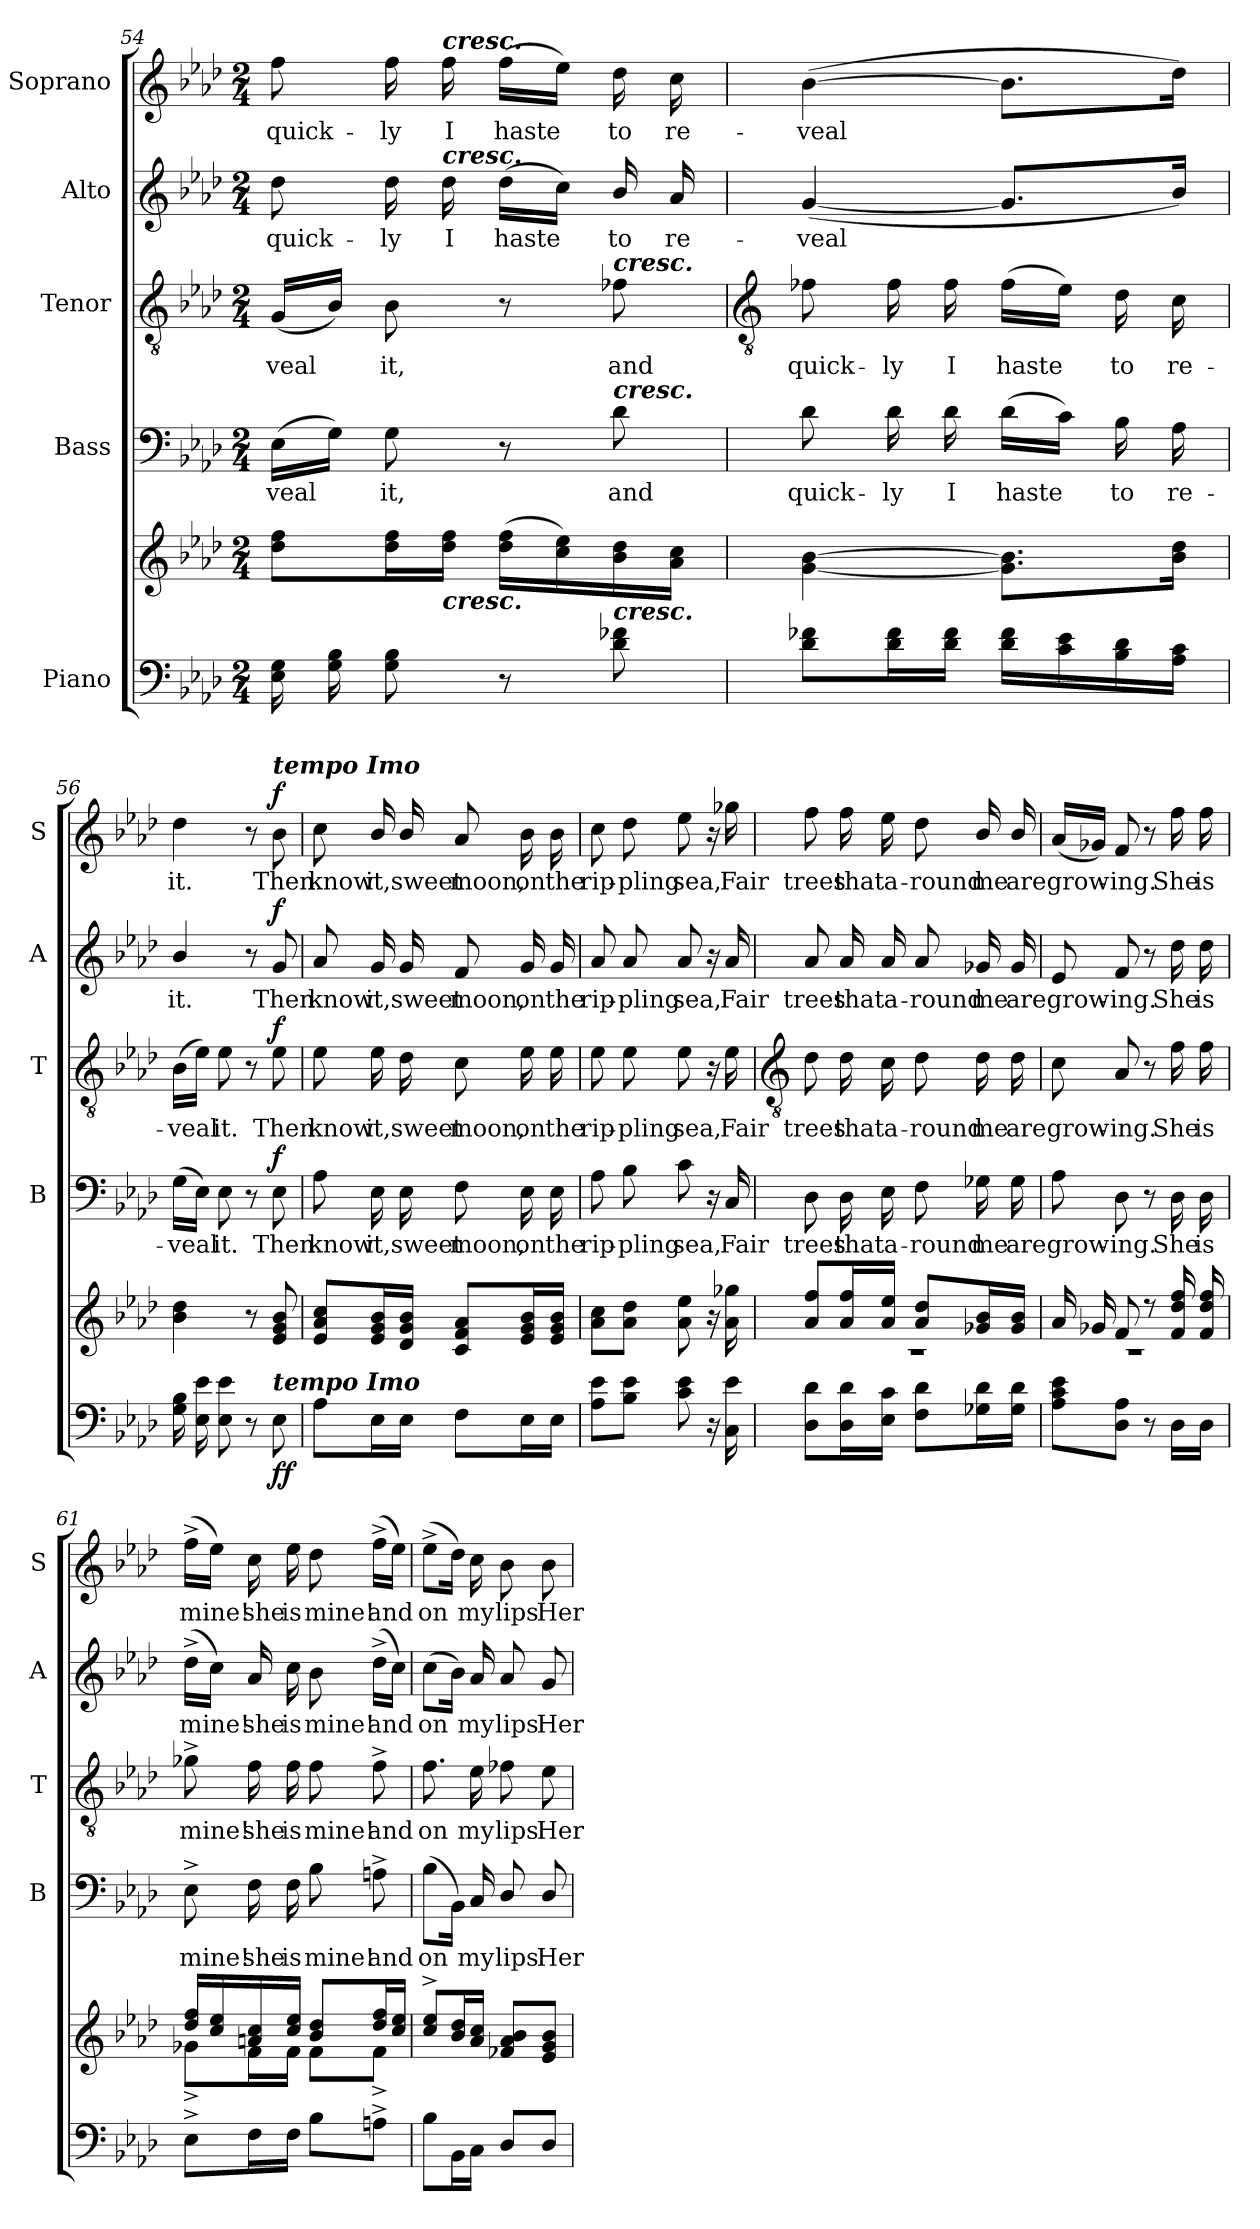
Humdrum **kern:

**kern	**kern	**dynam	**kern	**text	**dynam	**kern	**text	**dynam	**kern	**text	**dynam	**kern	**text	**dynam
*part5	*part5	*part5	*part4	*part4	*part4	*part3	*part3	*part3	*part2	*part2	*part2	*part1	*part1	*part1
*staff6	*staff5	*staff5/6	*staff4	*staff4	*staff4	*staff3	*staff3	*staff3	*staff2	*staff2	*staff2	*staff1	*staff1	*staff1
*I"Piano	*	*	*I"Bass	*	*	*I"Tenor	*	*	*I"Alto	*	*	*I"Soprano	*	*
*	*	*	*I'B	*	*	*I'T	*	*	*I'A	*	*	*I'S	*	*
*clefF4	*clefG2	*	*clefF4	*	*	*clefGv2	*	*	*clefG2	*	*	*clefG2	*	*
*k[b-e-a-d-]	*k[b-e-a-d-]	*	*k[b-e-a-d-]	*	*	*k[b-e-a-d-]	*	*	*k[b-e-a-d-]	*	*	*k[b-e-a-d-]	*	*
*A-:	*A-:	*	*A-:	*	*	*A-:	*	*	*A-:	*	*	*A-:	*	*
*M2/4	*M2/4	*	*M2/4	*	*	*M2/4	*	*	*M2/4	*	*	*M2/4	*	*
=54	=54	=54	=54	=54	=54	=54	=54	=54	=54	=54	=54	=54	=54	=54
!	!	!	!	!LO:LY:b	!	!	!LO:LY:b	!	!	!LO:LY:b	!	!	!LO:LY:b	!
16E- 16GLL	8dd- 8ffL	.	(>16E-LL	-veal	.	(<16GLL	-veal	.	8dd-	quick-	.	8ff	quick-	.
16G 16B-	.	.	16GJJ)	.	.	16B-JJ)	.	.	.	.	.	.	.	.
!	!	!	!	!LO:LY:b	!	!	!LO:LY:b	!	!	!LO:LY:b	!	!	!LO:LY:b	!
8G 8B-J	16dd- 16ffL	.	8G	it,	.	8B-	it,	.	16dd-	-ly	.	16ff	-ly	.
!	!	!	!	!	!	!	!	!	!	!	!	!LO:TX:a:Bi:t=cresc.	!	!
!	!	!	!	!	!	!	!	!	!LO:TX:a:Bi:t=cresc.	!	!	!	!	!
!	!LO:TX:b:Bi:t=cresc.	!	!	!	!	!	!	!	!	!	!	!	!	!
!	!	!	!	!	!	!	!	!	!	!LO:LY:b	!	!	!LO:LY:b	!
.	16dd- 16ffJJ	.	.	.	.	.	.	.	16dd-	I	.	16ff	I	.
!	!	!	!	!	!	!	!	!	!	!LO:LY:b	!	!	!LO:LY:b	!
8r	(>16dd- 16ffLL	.	8r	.	.	8r	.	.	(>16dd-LL	haste	.	(>16ffLL	haste	.
.	16cc 16ee-)	.	.	.	.	.	.	.	16ccJJ)	.	.	16ee-JJ)	.	.
!	!	!	!	!	!	!LO:TX:a:Bi:t=cresc.	!	!	!	!	!	!	!	!
!	!	!	!LO:TX:a:Bi:t=cresc.	!	!	!	!	!	!	!	!	!	!	!
!LO:TX:a:Bi:t=cresc.	!	!	!	!	!	!	!	!	!	!	!	!	!	!
!	!	!	!	!LO:LY:b	!	!	!LO:LY:b	!	!	!LO:LY:b	!	!	!LO:LY:b	!
8d- 8f-X	16b- 16dd-	.	8d-	and	.	8f-X	and	.	16b-/	to	.	16dd-	to	.
!	!	!	!	!	!	!	!	!	!	!LO:LY:b	!	!	!LO:LY:b	!
.	16a- 16ccJJ	.	.	.	.	.	.	.	16a-	re-	.	16cc	re-	.
!!LO:LB:g=z
=55	=55	=55	=55	=55	=55	=55	=55	=55	=55	=55	=55	=55	=55	=55
*	*	*	*	*	*	*clefGv2	*	*	*	*	*	*	*	*
!	!	!	!	!LO:LY:b	!	!	!LO:LY:b	!	!	!LO:LY:b	!	!	!LO:LY:b	!
8d- 8f-XL	[4g\ [4b-\	.	8d-	quick-	.	8f-X	quick-	.	(<[4g	-veal	.	(>[4b-	-veal	.
!	!	!	!	!LO:LY:b	!	!	!LO:LY:b	!	!	!	!	!	!	!
16d- 16f-L	.	.	16d-	-ly	.	16f-	-ly	.	.	.	.	.	.	.
!	!	!	!	!LO:LY:b	!	!	!LO:LY:b	!	!	!	!	!	!	!
16d- 16f-JJ	.	.	16d-	I	.	16f-	I	.	.	.	.	.	.	.
!	!	!	!	!LO:LY:b	!	!	!LO:LY:b	!	!	!	!	!	!	!
16d- 16f-LL	8.g] 8.b-]L	.	(>16d-LL	haste	.	(>16f-LL	haste	.	8.gL]	.	.	8.b-L]	.	.
16c 16e-	.	.	16cJJ)	.	.	16e-JJ)	.	.	.	.	.	.	.	.
!	!	!	!	!LO:LY:b	!	!	!LO:LY:b	!	!	!	!	!	!	!
16B- 16d-	.	.	16B-	to	.	16d-	to	.	.	.	.	.	.	.
!	!	!	!	!LO:LY:b	!	!	!LO:LY:b	!	!	!	!	!	!	!
16A- 16cJJ	16b- 16dd-J	.	16A-	re-	.	16c	re-	.	16b-J)	.	.	16dd-J)	.	.
=56	=56	=56	=56	=56	=56	=56	=56	=56	=56	=56	=56	=56	=56	=56
!	!	!	!	!LO:LY:b	!	!	!LO:LY:b	!	!	!LO:LY:b	!	!	!LO:LY:b	!
16G 16B-LL	4b- 4dd-	.	(>16GLL	-veal	.	(>16B-LL	-veal	.	4b-/	it.	.	4dd-	it.	.
16E- 16e-	.	.	16E-JJ)	.	.	16e-JJ)	.	.	.	.	.	.	.	.
!	!	!	!	!LO:LY:b	!	!	!LO:LY:b	!	!	!	!	!	!	!
8E- 8e-J	.	.	8E-	it.	.	8e-	it.	.	.	.	.	.	.	.
8r	8r	.	8r	.	.	8r	.	.	8r	.	.	8r	.	.
!	!	!	!	!	!	!	!	!	!	!	!	!LO:TX:a:Bi:t=tempo Imo	!	!
!LO:TX:a:Bi:t=tempo Imo	!	!	!	!	!	!	!	!	!	!	!	!	!	!
!	!	!LO:DY:b=2	!	!LO:LY:b	!	!	!LO:LY:b	!	!	!LO:LY:b	!	!	!LO:LY:b	!
!	!	!LO:DY:n=1:b	!	!	!LO:DY:b	!	!	!LO:DY:b	!	!	!LO:DY:b	!	!	!LO:DY:b
8E-	8e- 8g 8b-	f f	8E-	Then	f	8e-	Then	f	8g	Then	f	8b-	Then	f
=57	=57	=57	=57	=57	=57	=57	=57	=57	=57	=57	=57	=57	=57	=57
!	!	!	!	!LO:LY:b	!	!	!LO:LY:b	!	!	!LO:LY:b	!	!	!LO:LY:b	!
8A-L	8e- 8a- 8ccL	.	8A-	know	.	8e-	know	.	8a-	know	.	8cc	know	.
!	!	!	!	!LO:LY:b	!	!	!LO:LY:b	!	!	!LO:LY:b	!	!	!LO:LY:b	!
16E-L	16e-/ 16g/ 16b-/L	.	16E-	it,	.	16e-	it,	.	16g/	it,	.	16b-/	it,	.
!	!	!	!	!LO:LY:b	!	!	!LO:LY:b	!	!	!LO:LY:b	!	!	!LO:LY:b	!
16E-JJ	16d-/ 16g/ 16b-/JJ	.	16E-	sweet	.	16d-	sweet	.	16g/	sweet	.	16b-/	sweet	.
!	!	!	!	!LO:LY:b	!	!	!LO:LY:b	!	!	!LO:LY:b	!	!	!LO:LY:b	!
8FL	8c 8f 8a-L	.	8F	moon,	.	8c	moon,	.	8f	moon,	.	8a-	moon,	.
!	!	!	!	!LO:LY:b	!	!	!LO:LY:b	!	!	!LO:LY:b	!	!	!LO:LY:b	!
16E-L	16e- 16g 16b-L	.	16E-	on	.	16e-	on	.	16g	on	.	16b-	on	.
!	!	!	!	!LO:LY:b	!	!	!LO:LY:b	!	!	!LO:LY:b	!	!	!LO:LY:b	!
16E-JJ	16e- 16g 16b-JJ	.	16E-	the	.	16e-	the	.	16g	the	.	16b-	the	.
=58	=58	=58	=58	=58	=58	=58	=58	=58	=58	=58	=58	=58	=58	=58
!	!	!	!	!LO:LY:b	!	!	!LO:LY:b	!	!	!LO:LY:b	!	!	!LO:LY:b	!
8A- 8e-L	8a- 8ccL	.	8A-	rip-	.	8e-	rip-	.	8a-	rip-	.	8cc	rip-	.
!	!	!	!	!LO:LY:b	!	!	!LO:LY:b	!	!	!LO:LY:b	!	!	!LO:LY:b	!
8B- 8e-J	8a- 8dd-J	.	8B-	-pling	.	8e-	-pling	.	8a-	-pling	.	8dd-	-pling	.
!	!	!	!	!LO:LY:b	!	!	!LO:LY:b	!	!	!LO:LY:b	!	!	!LO:LY:b	!
8c 8e-	8a- 8ee-	.	8c	sea,	.	8e-	sea,	.	8a-	sea,	.	8ee-	sea,	.
16r	16r	.	16r	.	.	16r	.	.	16r	.	.	16r	.	.
!	!	!	!	!LO:LY:b	!	!	!LO:LY:b	!	!	!LO:LY:b	!	!	!LO:LY:b	!
16C 16e-	16a- 16gg-X	.	16C	Fair	.	16e-	Fair	.	16a-	Fair	.	16gg-X	Fair	.
!!LO:LB:g=z
=59	=59	=59	=59	=59	=59	=59	=59	=59	=59	=59	=59	=59	=59	=59
*	*	*	*	*	*	*clefGv2	*	*	*	*	*	*	*	*
*	*^	*	*	*	*	*	*	*	*	*	*	*	*	*
!	!	!LO:N:vis=1	!	!	!LO:LY:b	!	!	!LO:LY:b	!	!	!LO:LY:b	!	!	!LO:LY:b	!
8D- 8d-L	8a- 8ffL	2r	.	8D-	trees	.	8d-	trees	.	8a-	trees	.	8ff	trees	.
!	!	!	!	!	!LO:LY:b	!	!	!LO:LY:b	!	!	!LO:LY:b	!	!	!LO:LY:b	!
16D- 16d-L	16a- 16ffL	.	.	16D-	that	.	16d-	that	.	16a-	that	.	16ff	that	.
!	!	!	!	!	!LO:LY:b	!	!	!LO:LY:b	!	!	!LO:LY:b	!	!	!LO:LY:b	!
16E- 16cJJ	16a- 16ee-JJ	.	.	16E-	a-	.	16c	a-	.	16a-	a-	.	16ee-	a-	.
!	!	!	!	!	!LO:LY:b	!	!	!LO:LY:b	!	!	!LO:LY:b	!	!	!LO:LY:b	!
8F 8d-L	8a- 8dd-L	.	.	8F	-round	.	8d-	-round	.	8a-	-round	.	8dd-	-round	.
!	!	!	!	!	!LO:LY:b	!	!	!LO:LY:b	!	!	!LO:LY:b	!	!	!LO:LY:b	!
16G-X 16d-L	16g-X/ 16b-/L	.	.	16G-X	me	.	16d-	me	.	16g-X	me	.	16b-/	me	.
!	!	!	!	!	!LO:LY:b	!	!	!LO:LY:b	!	!	!LO:LY:b	!	!	!LO:LY:b	!
16G- 16d-JJ	16g-/ 16b-/JJ	.	.	16G-	are	.	16d-	are	.	16g-	are	.	16b-/	are	.
=60	=60	=60	=60	=60	=60	=60	=60	=60	=60	=60	=60	=60	=60	=60	=60
!	!	!LO:N:vis=1	!	!	!LO:LY:b	!	!	!LO:LY:b	!	!	!LO:LY:b	!	!	!LO:LY:b	!
8A- 8c 8e-L	16a-LL	2r	.	8A-	grow-	.	8c	grow-	.	8e-	grow-	.	(<16a-LL	grow-	.
.	16g-X	.	.	.	.	.	.	.	.	.	.	.	16g-XJJ)	.	.
!	!	!	!	!	!LO:LY:b	!	!	!LO:LY:b	!	!	!LO:LY:b	!	!	!LO:LY:b	!
8D- 8A-J	8fJ	.	.	8D-	-ing.	.	8A-	-ing.	.	8f	-ing.	.	8f	ing.	.
8r	8r	.	.	8r	.	.	8r	.	.	8r	.	.	8r	.	.
!	!	!	!	!	!LO:LY:b	!	!	!LO:LY:b	!	!	!LO:LY:b	!	!	!LO:LY:b	!
16D-LL	16f 16dd- 16ffLL	.	.	16D-	She	.	16f	She	.	16dd-	She	.	16ff	She	.
!	!	!	!	!	!LO:LY:b	!	!	!LO:LY:b	!	!	!LO:LY:b	!	!	!LO:LY:b	!
16D-JJ	16f 16dd- 16ffJJ	.	.	16D-	is	.	16f	is	.	16dd-	is	.	16ff	is	.
=61	=61	=61	=61	=61	=61	=61	=61	=61	=61	=61	=61	=61	=61	=61	=61
!	!	!	!	!	!LO:LY:b	!	!	!LO:LY:b	!	!	!LO:LY:b	!	!	!LO:LY:b	!
8E-^L	16dd-/ 16ff/LL	8g-X^\L	.	8E-^	mine!	.	8g-X^	mine!	.	(>16dd-^LL	mine!	.	(>16ff^LL	mine!	.
.	16cc/ 16ee-/	.	.	.	.	.	.	.	.	16ccJJ)	.	.	16ee-JJ)	.	.
!	!	!	!	!	!LO:LY:b	!	!	!LO:LY:b	!	!	!LO:LY:b	!	!	!LO:LY:b	!
16FL	16an/ 16cc/	16f\L	.	16F	she	.	16f	she	.	16a-	she	.	16cc	she	.
!	!	!	!	!	!LO:LY:b	!	!	!LO:LY:b	!	!	!LO:LY:b	!	!	!LO:LY:b	!
16FJJ	16cc/ 16ee-/JJ	16f\JJ	.	16F	is	.	16f	is	.	16cc	is	.	16ee-	is	.
!	!	!	!	!	!LO:LY:b	!	!	!LO:LY:b	!	!	!LO:LY:b	!	!	!LO:LY:b	!
8B-L	8b-/ 8dd-/L	8f\L	.	8B-	mine!	.	8f	mine!	.	8b-	mine!	.	8dd-	mine!	.
!	!	!	!	!	!LO:LY:b	!	!	!LO:LY:b	!	!	!LO:LY:b	!	!	!LO:LY:b	!
8An^J	16dd-/ 16ff/L	8f^\J	.	8An^	and	.	8f^	and	.	(>16dd-^LL	and	.	(>16ff^LL	and	.
.	16cc/ 16ee-/JJ	.	.	.	.	.	.	.	.	16ccJJ)	.	.	16ee-JJ)	.	.
=62	=62	=62	=62	=62	=62	=62	=62	=62	=62	=62	=62	=62	=62	=62	=62
!	!	!	!	!	!LO:LY:b	!	!	!LO:LY:b	!	!	!LO:LY:b	!	!	!LO:LY:b	!
8B-L	8cc/^ 8ee-/^L	2ryy	.	(8B-L	on	.	8.f	on	.	(>8ccL	on	.	(>8ee-^L	on	.
16BB-L	16b-/ 16dd-/L	.	.	16BB-J)	.	.	.	.	.	16b-J)	.	.	16dd-J)	.	.
!	!	!	!	!	!LO:LY:b	!	!	!LO:LY:b	!	!	!LO:LY:b	!	!	!LO:LY:b	!
16CJJ	16a- 16ccJJ	.	.	16C	my	.	16e-	my	.	16a-	my	.	16cc	my	.
!	!	!	!	!	!LO:LY:b	!	!	!LO:LY:b	!	!	!LO:LY:b	!	!	!LO:LY:b	!
8D-/L	8f-X 8a- 8b-L	.	.	8D-/	lips	.	8f-X	lips	.	8a-	lips	.	8b-	lips	.
!	!	!	!	!	!LO:LY:b	!	!	!LO:LY:b	!	!	!LO:LY:b	!	!	!LO:LY:b	!
8D-/J	8e- 8g 8b-J	.	.	8D-/	Her	.	8e-	Her	.	8g	Her	.	8b-	Her	.
*	*v	*v	*	*	*	*	*	*	*	*	*	*	*	*	*
=	=	=	=	=	=	=	=	=	=	=	=	=	=	=
*-	*-	*-	*-	*-	*-	*-	*-	*-	*-	*-	*-	*-	*-	*-
